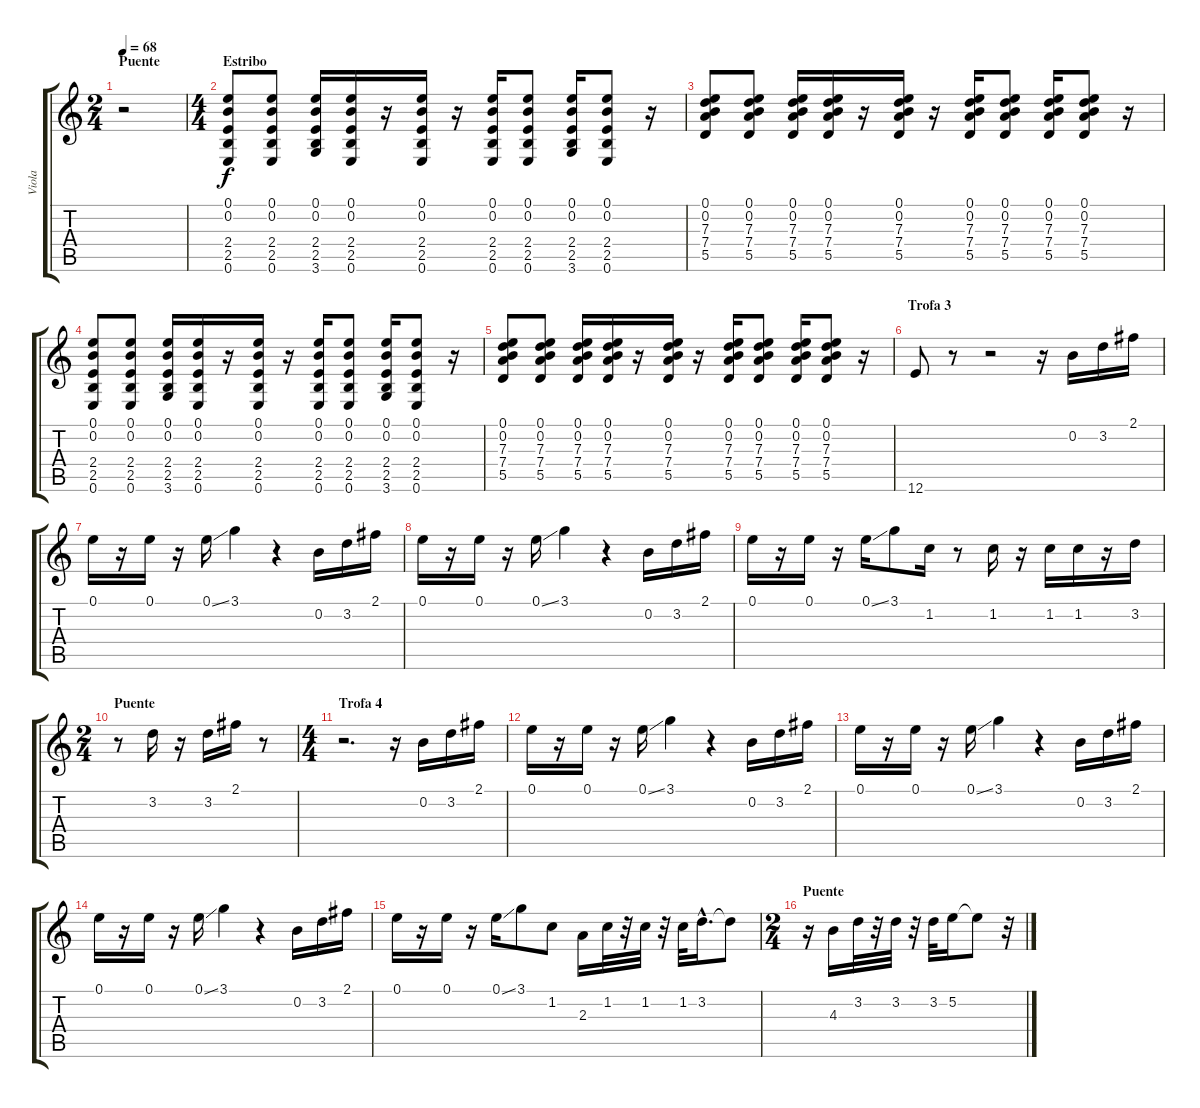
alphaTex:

\track ("Viola" "Viola") {instrument electricguitarclean}
\staff {score tabs}
\tuning (E4 B3 G3 D3 A2 E2) {hide}
\ts (2 4)
\section ("" "Puente")
\tempo 68
\clef g2
\ks c
r.2{dy f} |
\ts (4 4)
\section ("" "Estribo")
(0.1 0.2 2.4 2.5 0.6).8 (0.1 0.2 2.4 2.5 0.6).8 (0.1 0.2 2.4 2.5 3.6).16 (0.1 0.2 2.4 2.5 0.6).16 r.16 (0.1 0.2 2.4 2.5 0.6).16 r.16 (0.1 0.2 2.4 2.5 0.6).16 (0.1 0.2 2.4 2.5 0.6).8 (0.1 0.2 2.4 2.5 3.6).16 (0.1 0.2 2.4 2.5 0.6).8 r.16 |
(0.1 0.2 7.3 7.4 5.5).8 (0.1 0.2 7.3 7.4 5.5).8 (0.1 0.2 7.3 7.4 5.5).16 (0.1 0.2 7.3 7.4 5.5).16 r.16 (0.1 0.2 7.3 7.4 5.5).16 r.16 (0.1 0.2 7.3 7.4 5.5).16 (0.1 0.2 7.3 7.4 5.5).8 (0.1 0.2 7.3 7.4 5.5).16 (0.1 0.2 7.3 7.4 5.5).8 r.16 |
(0.1 0.2 2.4 2.5 0.6).8 (0.1 0.2 2.4 2.5 0.6).8 (0.1 0.2 2.4 2.5 3.6).16 (0.1 0.2 2.4 2.5 0.6).16 r.16 (0.1 0.2 2.4 2.5 0.6).16 r.16 (0.1 0.2 2.4 2.5 0.6).16 (0.1 0.2 2.4 2.5 0.6).8 (0.1 0.2 2.4 2.5 3.6).16 (0.1 0.2 2.4 2.5 0.6).8 r.16 |
(0.1 0.2 7.3 7.4 5.5).8 (0.1 0.2 7.3 7.4 5.5).8 (0.1 0.2 7.3 7.4 5.5).16 (0.1 0.2 7.3 7.4 5.5).16 r.16 (0.1 0.2 7.3 7.4 5.5).16 r.16 (0.1 0.2 7.3 7.4 5.5).16 (0.1 0.2 7.3 7.4 5.5).8 (0.1 0.2 7.3 7.4 5.5).16 (0.1 0.2 7.3 7.4 5.5).8 r.16 |
\section ("" "Trofa 3")
12.6.8 r.8 r.2 r.16 0.2.16 3.2.16 2.1.16 |
0.1.16 r.16 0.1.16 r.16 0.1{ss}.16 3.1.4 r.4 0.2.16 3.2.16 2.1.16 |
0.1.16 r.16 0.1.16 r.16 0.1{ss}.16 3.1.4 r.4 0.2.16 3.2.16 2.1.16 |
0.1.16 r.16 0.1.16 r.16 0.1{ss}.16 3.1.8 1.2.16 r.8 1.2.16 r.16 1.2.16 1.2.16 r.16 3.2.16 |
\ts (2 4)
\section ("" "Puente")
r.8 3.2.16 r.16 3.2.16 2.1.16 r.8 |
\ts (4 4)
\section ("" "Trofa 4")
r.2{d} r.16 0.2.16 3.2.16 2.1.16 |
0.1.16 r.16 0.1.16 r.16 0.1{ss}.16 3.1.4 r.4 0.2.16 3.2.16 2.1.16 |
0.1.16 r.16 0.1.16 r.16 0.1{ss}.16 3.1.4 r.4 0.2.16 3.2.16 2.1.16 |
0.1.16 r.16 0.1.16 r.16 0.1{ss}.16 3.1.4 r.4 0.2.16 3.2.16 2.1.16 |
0.1.16 r.16 0.1.16 r.16 0.1{ss}.16 3.1.8 1.2.8 2.3.16 1.2.32 r.32 1.2.32 r.32 1.2.32 3.2{hac}.16{d} 3.2{t}.8 |
\ts (2 4)
\section ("" "Puente")
r.16 4.3.16 3.2.32 r.32 3.2.32 r.32 3.2.32 5.2.16 5.2{t}.8 r.32
